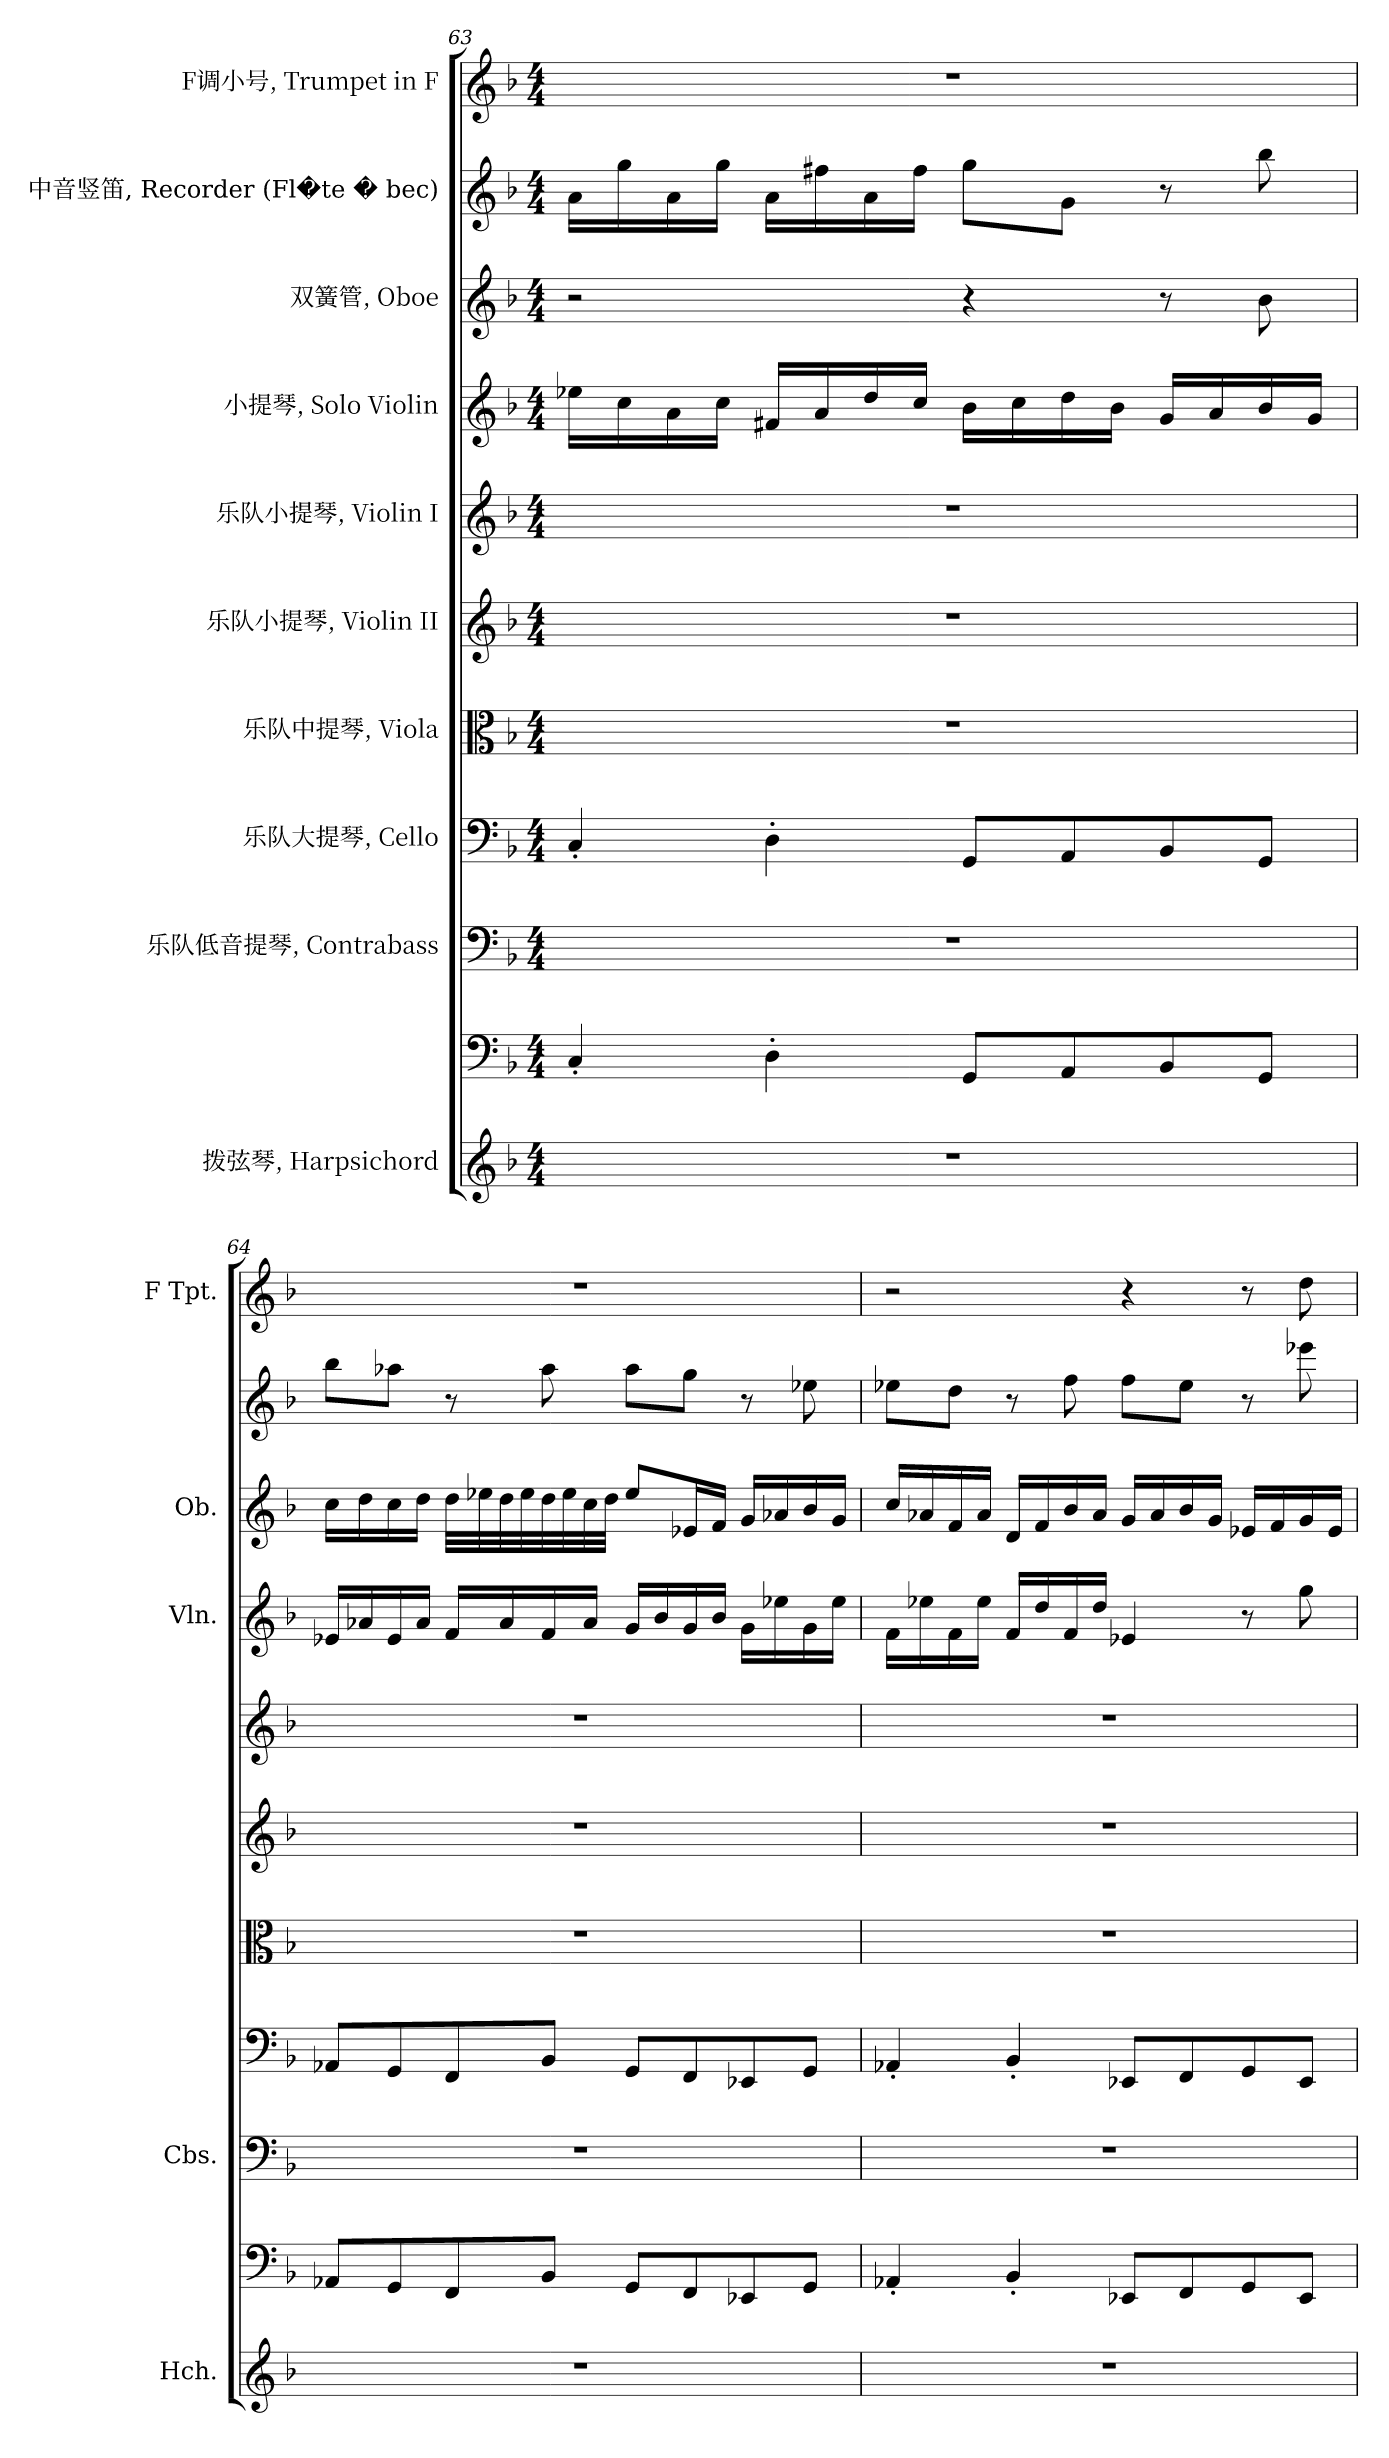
**kern	**kern	**kern	**kern	**kern	**kern	**kern	**kern	**kern	**kern	**kern
*part10	*part10	*part9	*part8	*part7	*part6	*part5	*part4	*part3	*part2	*part1
*staff11	*staff10	*staff9	*staff8	*staff7	*staff6	*staff5	*staff4	*staff3	*staff2	*staff1
*I"拨弦琴, Harpsichord	*	*I"乐队低音提琴, Contrabass	*I"乐队大提琴, Cello	*I"乐队中提琴, Viola	*I"乐队小提琴, Violin II	*I"乐队小提琴, Violin I	*I"小提琴, Solo Violin	*I"双簧管, Oboe	*I"中音竖笛, Recorder (Fl�te � bec)	*I"F调小号, Trumpet in F
*I'Hch.	*	*I'Cbs.	*	*	*	*	*I'Vln.	*I'Ob.	*	*I'F Tpt.
!!LO:PB:g=z
*clefG2	*clefF4	*clefF4	*clefF4	*clefC3	*clefG2	*clefG2	*clefG2	*clefG2	*clefG2	*clefG2
*	*	*ITrd7c12	*	*	*	*	*	*	*	*ITrd-3c-5
*k[b-]	*k[b-]	*k[b-]	*k[b-]	*k[b-]	*k[b-]	*k[b-]	*k[b-]	*k[b-]	*k[b-]	*k[b-e-]
*M4/4	*M4/4	*M4/4	*M4/4	*M4/4	*M4/4	*M4/4	*M4/4	*M4/4	*M4/4	*M4/4
=63	=63	=63	=63	=63	=63	=63	=63	=63	=63	=63
1r	4C'/	1r	4C'/	1r	1r	1r	16ee-X\LL	2r	16a\LL	1r
.	.	.	.	.	.	.	16cc\	.	16gg\	.
.	.	.	.	.	.	.	16a\	.	16a\	.
.	.	.	.	.	.	.	16cc\JJ	.	16gg\JJ	.
.	4D'\	.	4D'\	.	.	.	16f#X/LL	.	16a\LL	.
.	.	.	.	.	.	.	16a/	.	16ff#X\	.
.	.	.	.	.	.	.	16dd/	.	16a\	.
.	.	.	.	.	.	.	16cc/JJ	.	16ff#\JJ	.
.	8GG/L	.	8GG/L	.	.	.	16b-\LL	4r	8gg\L	.
.	.	.	.	.	.	.	16cc\	.	.	.
.	8AA/	.	8AA/	.	.	.	16dd\	.	8g\J	.
.	.	.	.	.	.	.	16b-\JJ	.	.	.
.	8BB-/	.	8BB-/	.	.	.	16g/LL	8r	8r	.
.	.	.	.	.	.	.	16a/	.	.	.
.	8GG/J	.	8GG/J	.	.	.	16b-/	8b-\	8bb-\	.
.	.	.	.	.	.	.	16g/JJ	.	.	.
=64	=64	=64	=64	=64	=64	=64	=64	=64	=64	=64
1r	8AA-X/L	1r	8AA-X/L	1r	1r	1r	16e-X/LL	16cc\LL	8bb-\L	1r
.	.	.	.	.	.	.	16a-X/	16dd\	.	.
.	8GG/	.	8GG/	.	.	.	16e-/	16cc\	8aa-X\J	.
.	.	.	.	.	.	.	16a-/JJ	16dd\JJ	.	.
.	8FF/	.	8FF/	.	.	.	16f/LL	32dd\LLL	8r	.
.	.	.	.	.	.	.	.	32ee-X\	.	.
.	.	.	.	.	.	.	16a-/	32dd\	.	.
.	.	.	.	.	.	.	.	32ee-\	.	.
.	8BB-/J	.	8BB-/J	.	.	.	16f/	32dd\	8aa-\	.
.	.	.	.	.	.	.	.	32ee-\	.	.
.	.	.	.	.	.	.	16a-/JJ	32cc\	.	.
.	.	.	.	.	.	.	.	32dd\JJJ	.	.
.	8GG/L	.	8GG/L	.	.	.	16g/LL	8ee-/L	8aa-\L	.
.	.	.	.	.	.	.	16b-/	.	.	.
.	8FF/	.	8FF/	.	.	.	16g/	16e-X/L	8gg\J	.
.	.	.	.	.	.	.	16b-/JJ	16f/JJ	.	.
.	8EE-X/	.	8EE-X/	.	.	.	16g\LL	16g/LL	8r	.
.	.	.	.	.	.	.	16ee-X\	16a-X/	.	.
.	8GG/J	.	8GG/J	.	.	.	16g\	16b-/	8ee-X\	.
.	.	.	.	.	.	.	16ee-\JJ	16g/JJ	.	.
!!LO:PB:g=z
=65	=65	=65	=65	=65	=65	=65	=65	=65	=65	=65
1r	4AA-X'/	1r	4AA-X'/	1r	1r	1r	16f\LL	16cc/LL	8ee-X\L	2r
.	.	.	.	.	.	.	16ee-X\	16a-X/	.	.
.	.	.	.	.	.	.	16f\	16f/	8dd\J	.
.	.	.	.	.	.	.	16ee-\JJ	16a-/JJ	.	.
.	4BB-'/	.	4BB-'/	.	.	.	16f/LL	16d/LL	8r	.
.	.	.	.	.	.	.	16dd/	16f/	.	.
.	.	.	.	.	.	.	16f/	16b-/	8ff\	.
.	.	.	.	.	.	.	16dd/JJ	16a-/JJ	.	.
.	8EE-X/L	.	8EE-X/L	.	.	.	4e-X/	16g/LL	8ff\L	4r
.	.	.	.	.	.	.	.	16a-/	.	.
.	8FF/	.	8FF/	.	.	.	.	16b-/	8ee-\J	.
.	.	.	.	.	.	.	.	16g/JJ	.	.
.	8GG/	.	8GG/	.	.	.	8r	16e-X/LL	8r	8r
.	.	.	.	.	.	.	.	16f/	.	.
.	8EE-/J	.	8EE-/J	.	.	.	8gg\	16g/	8eee-X\	8gg\
.	.	.	.	.	.	.	.	16e-/JJ	.	.
=	=	=	=	=	=	=	=	=	=	=
*-	*-	*-	*-	*-	*-	*-	*-	*-	*-	*-
